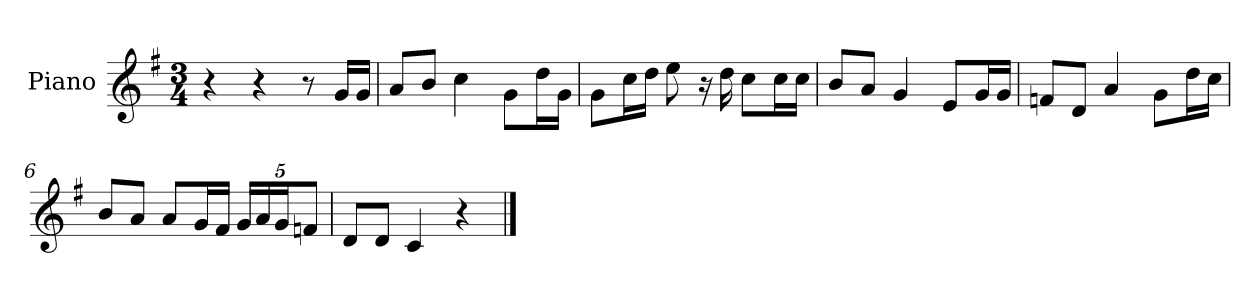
**kern
*part1
*staff1
*I"Piano
*I'P-no
*clefG2
*k[f#]
*M3/4
*MM89
=1
4r
4r
8r
16g/LL
16g/JJ
=2
8a/L
8b/J
4cc\
8g\L
16dd\L
16g\JJ
=3
8g\L
16cc\L
16dd\JJ
8ee\
16r
16dd\
8cc\L
16cc\L
16cc\JJ
=4
8b/L
8a/J
4g/
8e/L
16g/L
16g/JJ
=5
8fn/L
8d/J
4a/
8g\L
16dd\L
16cc\JJ
!!LO:LB:g=z
=6
8b/L
8a/J
8a/L
16g/L
16f#/JJ
*Xbrackettup
20g/LL
20a/
20g/J
10fn/J
=7
8d/L
8d/J
4c/
4r
==
*-
